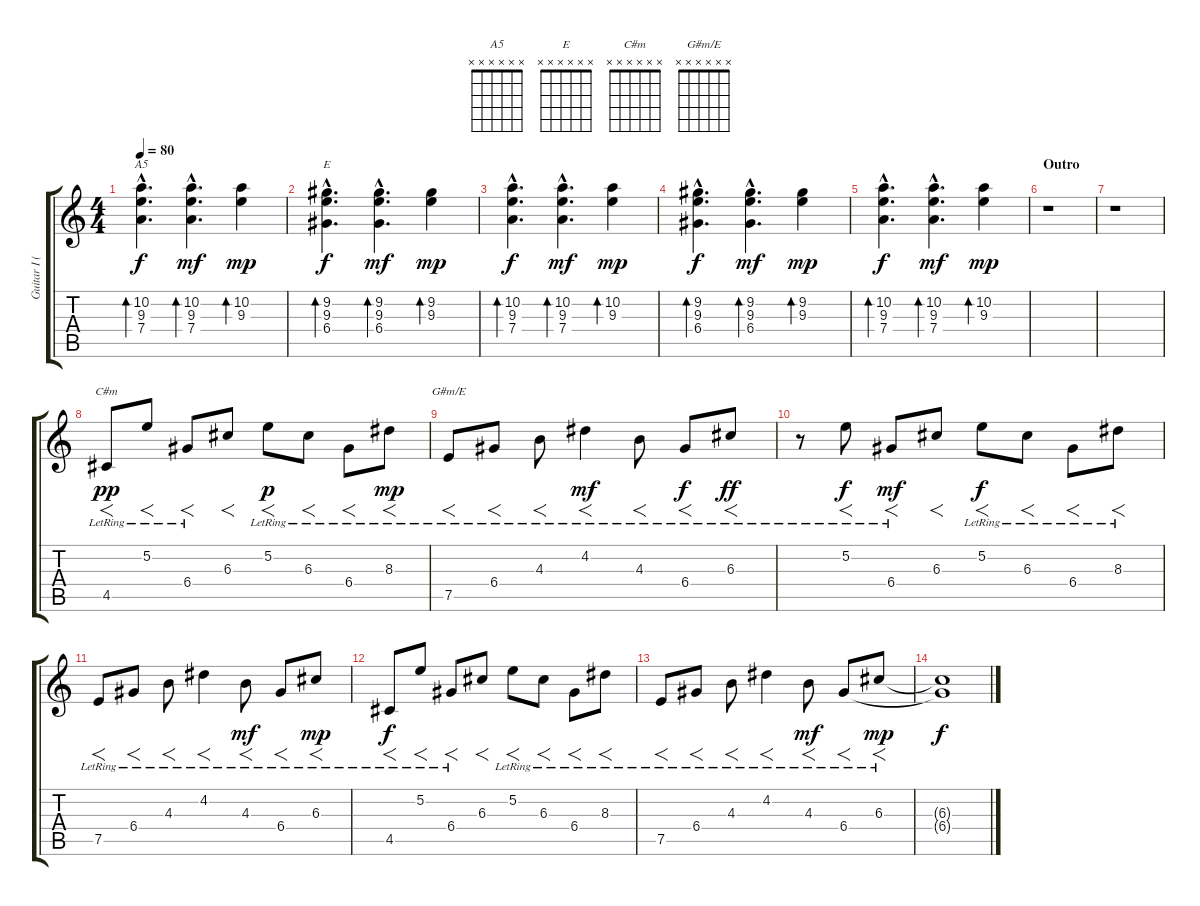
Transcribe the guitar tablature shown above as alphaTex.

\track ("Guitar I (Clean Jazz Guitar)" "Guitar I (") {instrument electricguitarjazz}
\staff {score tabs}
\tuning (E4 B3 G3 D3 A2 E2) {hide}
\chord ("A5" x x x x x x)
\chord ("E" x x x x x x)
\chord ("C#m" x x x x x x)
\chord ("G#m/E" x x x x x x)
\ts (4 4)
\tempo 80
\clef g2
\ks c
(10.2{hac} 9.3{hac} 7.4{hac}).4{d bd 120 ch "A5" dy f} (10.2{hac} 9.3{hac} 7.4{hac}).4{d bd 120 dy mf} (10.2 9.3).4{bd 240 dy mp} |
(9.2{hac} 9.3{hac} 6.4{hac}).4{d bd 120 ch "E" dy f} (9.2{hac} 9.3{hac} 6.4{hac}).4{d bd 120 dy mf} (9.2 9.3).4{bd 240 dy mp} |
(10.2{hac} 9.3{hac} 7.4{hac}).4{d bd 120 dy f} (10.2{hac} 9.3{hac} 7.4{hac}).4{d bd 120 dy mf} (10.2 9.3).4{bd 240 dy mp} |
(9.2{hac} 9.3{hac} 6.4{hac}).4{d bd 120 dy f} (9.2{hac} 9.3{hac} 6.4{hac}).4{d bd 120 dy mf} (9.2 9.3).4{bd 240 dy mp} |
(10.2{hac} 9.3{hac} 7.4{hac}).4{d bd 120 dy f} (10.2{hac} 9.3{hac} 7.4{hac}).4{d bd 120 dy mf} (10.2 9.3).4{bd 240 dy mp} |
\section ("" "Outro")
r.1 |
r.1 |
4.5{lr}.8{f ch "C#m" dy pp balance 0} 5.2{lr}.8{f balance 2} 6.4{lr}.8{f balance 4} 6.3.8{f balance 6} 5.2{lr}.8{f dy p balance 7} 6.3{lr}.8{f balance 8} 6.4{lr}.8{f balance 9} 8.3{lr}.8{f dy mp balance 10} |
7.5{lr}.8{f ch "G#m/E" balance 12} 6.4{lr}.8{f balance 14} 4.3{lr}.8{f balance 16} 4.2{lr}.4{f dy mf balance 14} 4.3{lr}.8{f balance 12} 6.4{lr}.8{f dy f balance 10} 6.3{lr}.8{f dy ff balance 9} |
r.8 5.2{lr}.8{f dy f balance 7} 6.4{lr}.8{f dy mf balance 6} 6.3.8{f balance 4} 5.2{lr}.8{f dy f balance 2} 6.3{lr}.8{f balance 0} 6.4{lr}.8{f balance 2} 8.3{lr}.8{f balance 4} |
7.5{lr}.8{f balance 6} 6.4{lr}.8{f balance 7} 4.3{lr}.8{f balance 8} 4.2{lr}.4{f balance 9} 4.3{lr}.8{f dy mf balance 10} 6.4{lr}.8{f balance 12} 6.3{lr}.8{f dy mp balance 14} |
4.5{lr}.8{f dy f balance 16} 5.2{lr}.8{f balance 14} 6.4{lr}.8{f balance 12} 6.3.8{f balance 10} 5.2{lr}.8{f balance 9} 6.3{lr}.8{f balance 8} 6.4{lr}.8{f balance 7} 8.3{lr}.8{f balance 6} |
7.5{lr}.8{f balance 4} 6.4{lr}.8{f balance 2} 4.3{lr}.8{f balance 0} 4.2{lr}.4{f balance 2} 4.3{lr}.8{f dy mf balance 4} 6.4{lr}.8{f balance 6} 6.3{lr}.8{f dy mp balance 7} |
(6.3{t} 6.4{t}).1{dy f balance 8}
